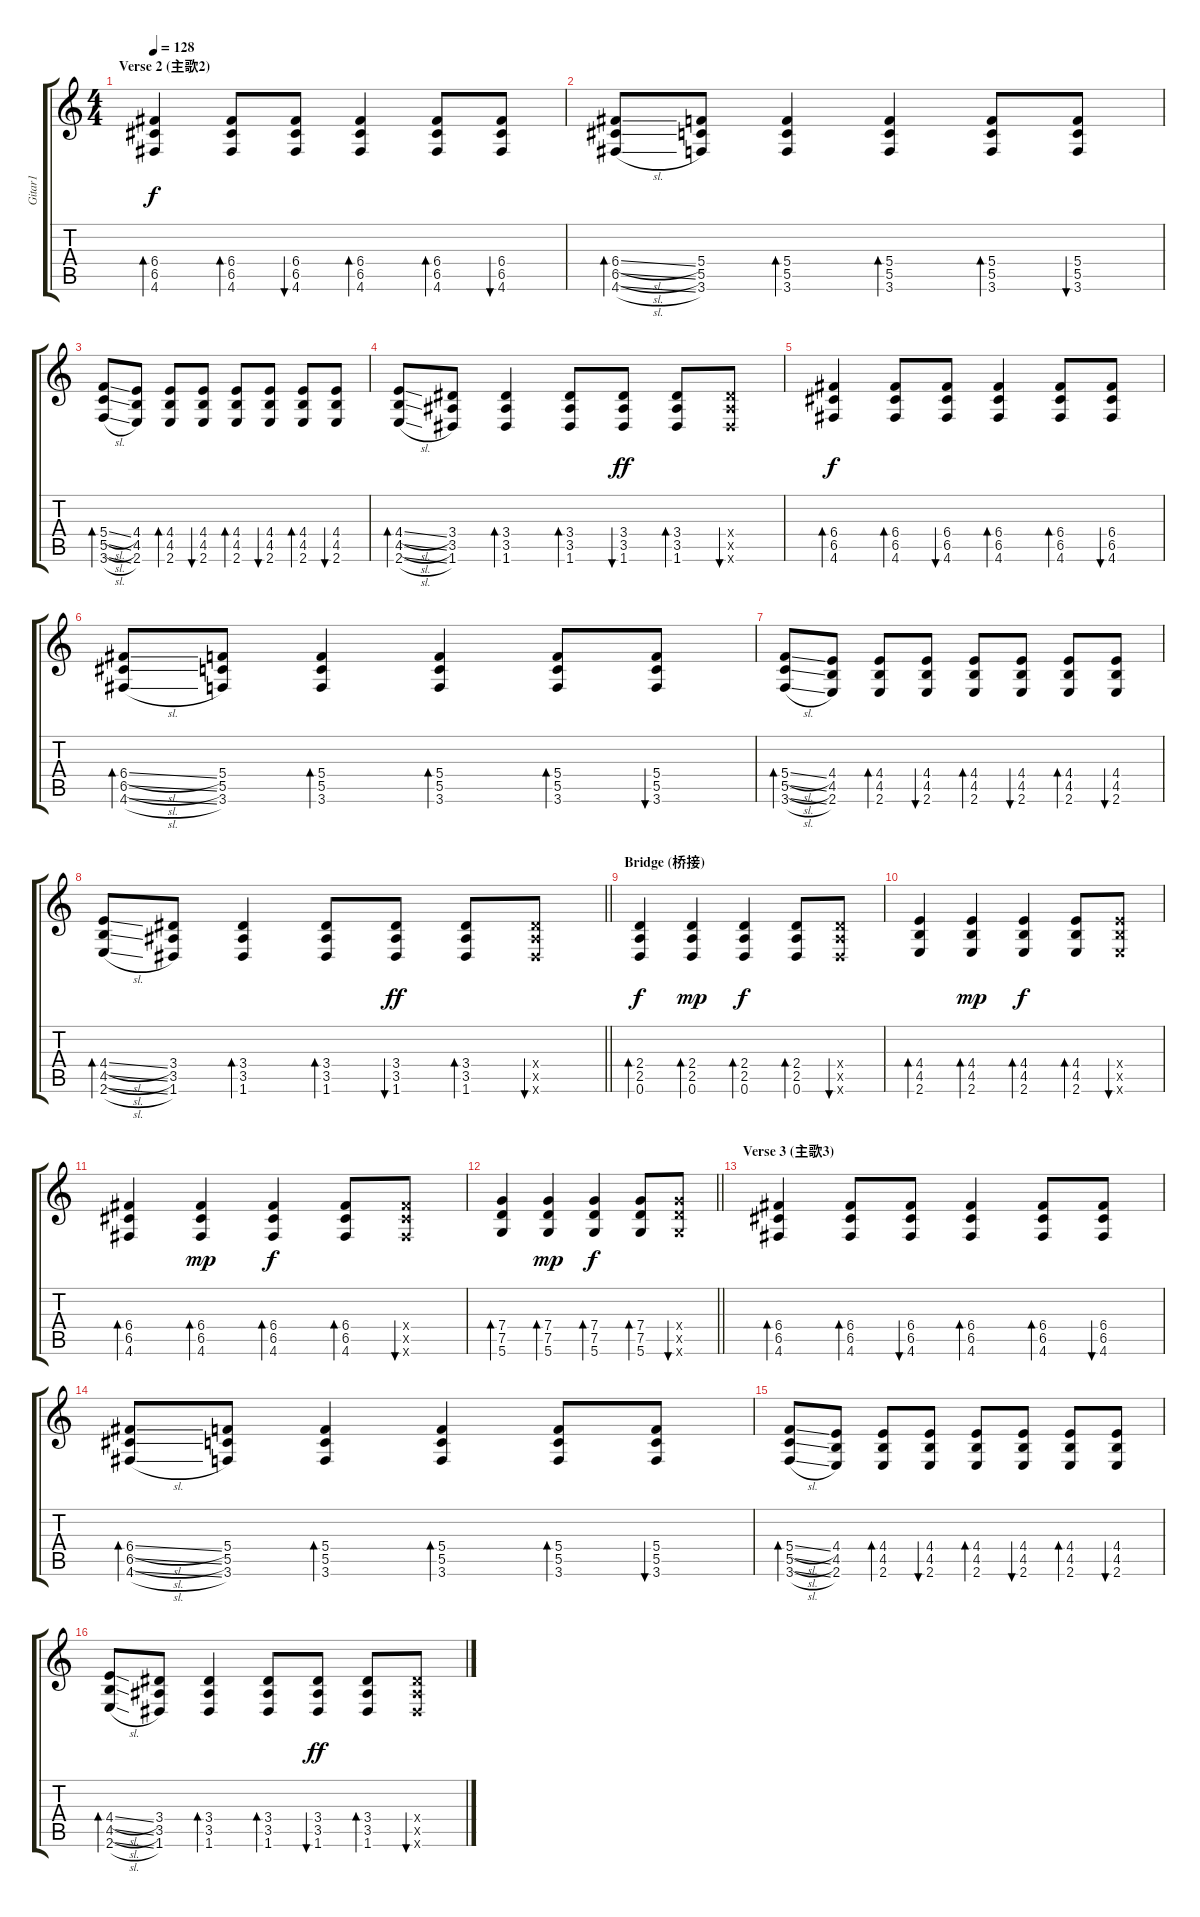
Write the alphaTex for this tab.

\track ("Gitar1" "Gitar1") {instrument acousticguitarsteel}
\staff {score tabs}
\tuning (D4 A3 F3 C3 G2 D2) {hide}
\ts (4 4)
\section ("" "Verse 2 (主歌2)")
\tempo 128
\clef g2
\ks c
(6.4 6.5 4.6).4{bd 30 dy f} (6.4 6.5 4.6).8{bd 30} (6.4 6.5 4.6).8{bu 30} (6.4 6.5 4.6).4{bd 30} (6.4 6.5 4.6).8{bd 30} (6.4 6.5 4.6).8{bu 30} |
(6.4{sl} 6.5{sl} 4.6{sl}).8{bd 30} (5.4 5.5 3.6).8 (5.4 5.5 3.6).4{bd 30} (5.4 5.5 3.6).4{bd 30} (5.4 5.5 3.6).8{bd 30} (5.4 5.5 3.6).8{bu 30} |
(5.4{sl} 5.5{sl} 3.6{sl}).8{bd 30} (4.4 4.5 2.6).8 (4.4 4.5 2.6).8{bd 30} (4.4 4.5 2.6).8{bu 30} (4.4 4.5 2.6).8{bd 30} (4.4 4.5 2.6).8{bu 30} (4.4 4.5 2.6).8{bd 30} (4.4 4.5 2.6).8{bu 30} |
(4.4{sl} 4.5{sl} 2.6{sl}).8{bd 30} (3.4 3.5 1.6).8 (3.4 3.5 1.6).4{bd 30} (3.4 3.5 1.6).8{bd 60} (3.4 3.5 1.6).8{bu 60 dy ff} (3.4 3.5 1.6).8{bd 60} (3.4{x} 3.5{x} 1.6{x}).8{bu 60} |
(6.4 6.5 4.6).4{bd 30 dy f} (6.4 6.5 4.6).8{bd 30} (6.4 6.5 4.6).8{bu 30} (6.4 6.5 4.6).4{bd 30} (6.4 6.5 4.6).8{bd 30} (6.4 6.5 4.6).8{bu 30} |
(6.4{sl} 6.5{sl} 4.6{sl}).8{bd 30} (5.4 5.5 3.6).8 (5.4 5.5 3.6).4{bd 30} (5.4 5.5 3.6).4{bd 30} (5.4 5.5 3.6).8{bd 30} (5.4 5.5 3.6).8{bu 30} |
(5.4{sl} 5.5{sl} 3.6{sl}).8{bd 30} (4.4 4.5 2.6).8 (4.4 4.5 2.6).8{bd 30} (4.4 4.5 2.6).8{bu 30} (4.4 4.5 2.6).8{bd 30} (4.4 4.5 2.6).8{bu 30} (4.4 4.5 2.6).8{bd 30} (4.4 4.5 2.6).8{bu 30} |
\barLineRight lightlight
(4.4{sl} 4.5{sl} 2.6{sl}).8{bd 30} (3.4 3.5 1.6).8 (3.4 3.5 1.6).4{bd 30} (3.4 3.5 1.6).8{bd 60} (3.4 3.5 1.6).8{bu 60 dy ff} (3.4 3.5 1.6).8{bd 60} (3.4{x} 3.5{x} 1.6{x}).8{bu 60} |
\section ("" "Bridge (桥接)")
(2.4 2.5 0.6).4{bd 60 dy f} (2.4 2.5 0.6).4{bd 60 dy mp} (2.4 2.5 0.6).4{bd 30 dy f} (2.4 2.5 0.6).8{bd 30} (2.4{x} 2.5{x} 0.6{x}).8{bu 60} |
(4.4 4.5 2.6).4{bd 60} (4.4 4.5 2.6).4{bd 60 dy mp} (4.4 4.5 2.6).4{bd 30 dy f} (4.4 4.5 2.6).8{bd 30} (4.4{x} 4.5{x} 2.6{x}).8{bu 60} |
(6.4 6.5 4.6).4{bd 60} (6.4 6.5 4.6).4{bd 60 dy mp} (6.4 6.5 4.6).4{bd 30 dy f} (6.4 6.5 4.6).8{bd 30} (6.4{x} 6.5{x} 4.6{x}).8{bu 60} |
\barLineRight lightlight
(7.4 7.5 5.6).4{bd 60} (7.4 7.5 5.6).4{bd 60 dy mp} (7.4 7.5 5.6).4{bd 30 dy f} (7.4 7.5 5.6).8{bd 30} (7.4{x} 7.5{x} 5.6{x}).8{bu 60} |
\section ("" "Verse 3 (主歌3)")
(6.4 6.5 4.6).4{bd 30} (6.4 6.5 4.6).8{bd 30} (6.4 6.5 4.6).8{bu 30} (6.4 6.5 4.6).4{bd 30} (6.4 6.5 4.6).8{bd 30} (6.4 6.5 4.6).8{bu 30} |
(6.4{sl} 6.5{sl} 4.6{sl}).8{bd 30} (5.4 5.5 3.6).8 (5.4 5.5 3.6).4{bd 30} (5.4 5.5 3.6).4{bd 30} (5.4 5.5 3.6).8{bd 30} (5.4 5.5 3.6).8{bu 30} |
(5.4{sl} 5.5{sl} 3.6{sl}).8{bd 30} (4.4 4.5 2.6).8 (4.4 4.5 2.6).8{bd 30} (4.4 4.5 2.6).8{bu 30} (4.4 4.5 2.6).8{bd 30} (4.4 4.5 2.6).8{bu 30} (4.4 4.5 2.6).8{bd 30} (4.4 4.5 2.6).8{bu 30} |
(4.4{sl} 4.5{sl} 2.6{sl}).8{bd 30} (3.4 3.5 1.6).8 (3.4 3.5 1.6).4{bd 30} (3.4 3.5 1.6).8{bd 60} (3.4 3.5 1.6).8{bu 60 dy ff} (3.4 3.5 1.6).8{bd 60} (3.4{x} 3.5{x} 1.6{x}).8{bu 60}
